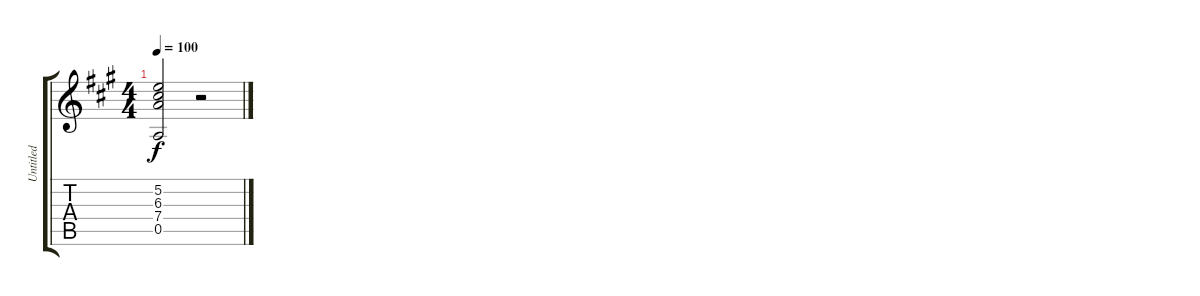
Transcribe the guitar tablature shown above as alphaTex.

\track ("Untitled" "Untitled") {instrument electricbasspick}
\staff {score tabs}
\tuning (E4 B3 G3 D3 A2 E2) {hide}
\ts (4 4)
\tempo 100
\clef g2
\ks a
(5.2{t} 6.3{t} 7.4{t} 0.5).2{dy f} r.2
